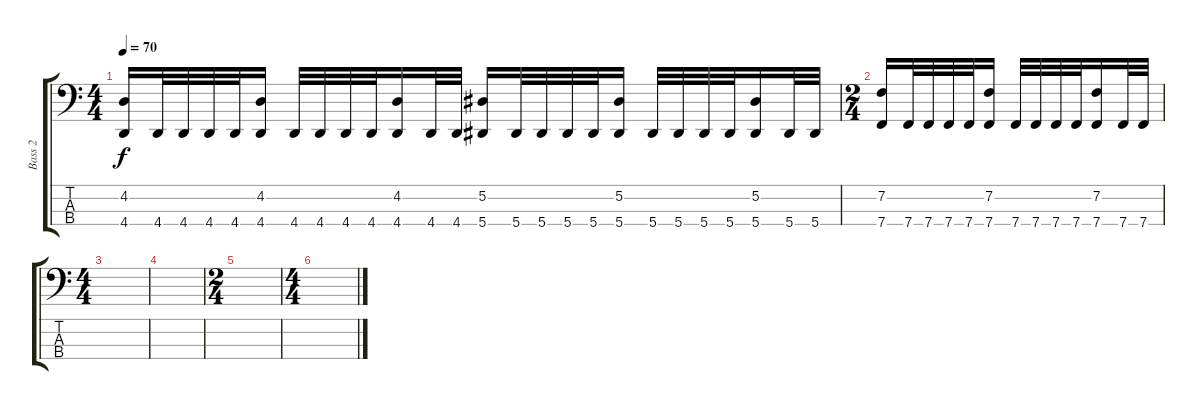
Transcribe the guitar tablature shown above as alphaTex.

\track ("Bass 2" "Bass 2") {instrument electricbassfinger}
\staff {score tabs}
\tuning (Eb2 Bb1 F1 Bb0) {hide}
\ts (4 4)
\tempo 70
\clef f4
\ks c
(4.2 4.4).16{dy f} 4.4.32 4.4.32 4.4.32 4.4.32 (4.2 4.4).16 4.4.32 4.4.32 4.4.32 4.4.32 (4.2 4.4).16 4.4.32 4.4.32 (5.2 5.4).16 5.4.32 5.4.32 5.4.32 5.4.32 (5.2 5.4).16 5.4.32 5.4.32 5.4.32 5.4.32 (5.2 5.4).16 5.4.32 5.4.32 |
\ts (2 4)
(7.2 7.4).16 7.4.32 7.4.32 7.4.32 7.4.32 (7.2 7.4).16 7.4.32 7.4.32 7.4.32 7.4.32 (7.2 7.4).16 7.4.32 7.4.32 |
\ts (4 4)
|
|
\ts (2 4)
|
\ts (4 4)
